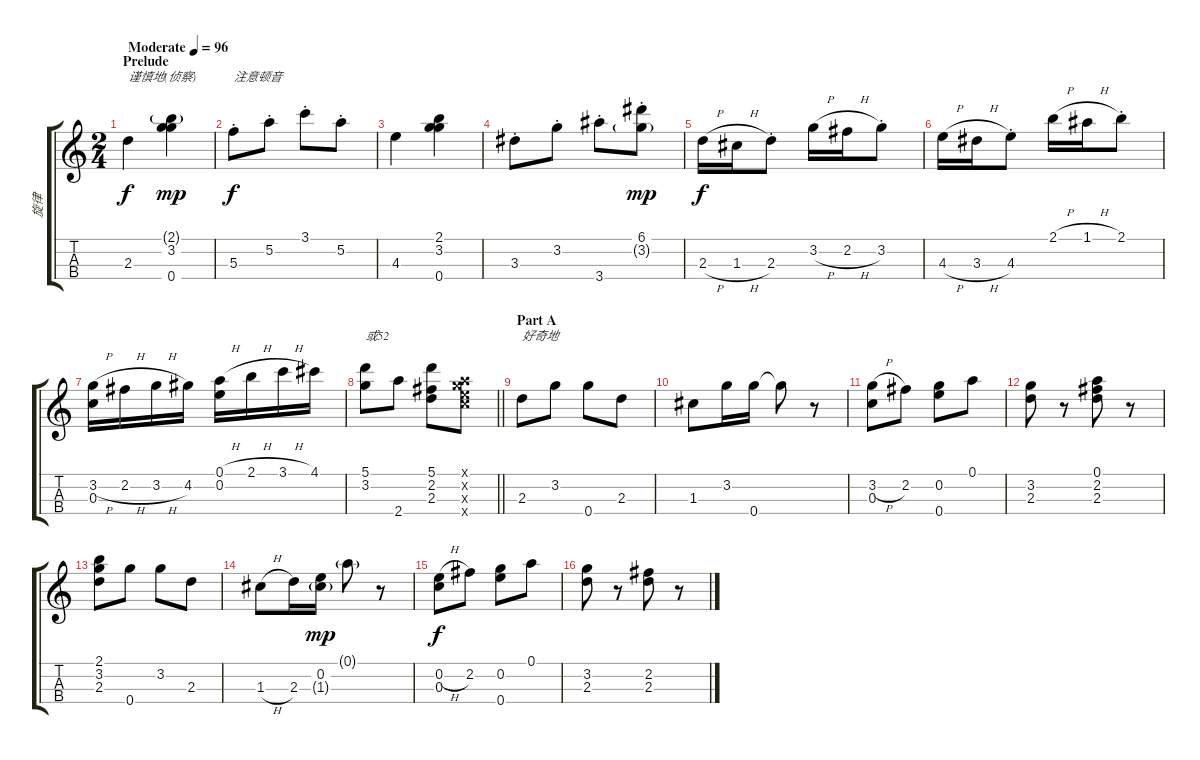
\track ("旋律" "旋律") {instrument acousticguitarnylon}
\staff {score tabs}
\tuning (A4 E4 C4 G4) {hide}
\ts (2 4)
\section ("" "Prelude")
\tempo (96 "Moderate")
\clef g2
\ks c
2.3.4{txt "谨慎地(侦察)" dy f instrument acousticguitarnylon} (2.1{g} 3.2 0.4).4{dy mp} |
5.3{st}.8{txt "注意顿音" dy f} 5.2{st}.8 3.1{st}.8 5.2{st}.8 |
4.3.4 (2.1 3.2 0.4).4 |
3.3{st}.8 3.2{st}.8 3.4{st}.8 (6.1{st} 3.2{g st}).8{dy mp} |
2.3{h}.16{dy f} 1.3{h}.16 2.3{st}.8 3.2{h}.16 2.2{h}.16 3.2{st}.8 |
4.3{h}.16 3.3{h}.16 4.3{st}.8 2.1{h}.16 1.1{h}.16 2.1{st}.8 |
(3.2{h} 0.3).16 2.2{h}.16 3.2{h}.16 4.2.16 (0.1{h} 0.2).16 2.1{h}.16 3.1{h}.16 4.1.16 |
\barLineRight lightlight
(5.1 3.2).8{txt "或52"} 2.4.8 (5.1 2.2 2.3).8 (0.1{x} 0.2{x} 0.3{x} 0.4{x}).8 |
\section ("" "Part A")
2.3.8{txt "好奇地"} 3.2.8 0.4.8 2.3.8 |
1.3.8 3.2.16 0.4.16 0.4{t}.8 r.8 |
(3.2{h} 0.3).8 2.2.8 (0.2 0.4).8 0.1.8 |
(3.2 2.3).8 r.8 (0.1 2.2 2.3).8 r.8 |
(2.1 3.2 2.3).8 0.4.8 3.2.8 2.3.8 |
1.3{h}.8 2.3.16 (0.2 1.3{g}).16{dy mp} 0.1{g}.8 r.8 |
(0.2{h} 0.3).8{dy f} 2.2.8 (0.2 0.4).8 0.1.8 |
(3.2 2.3).8 r.8 (2.2 2.3).8 r.8
